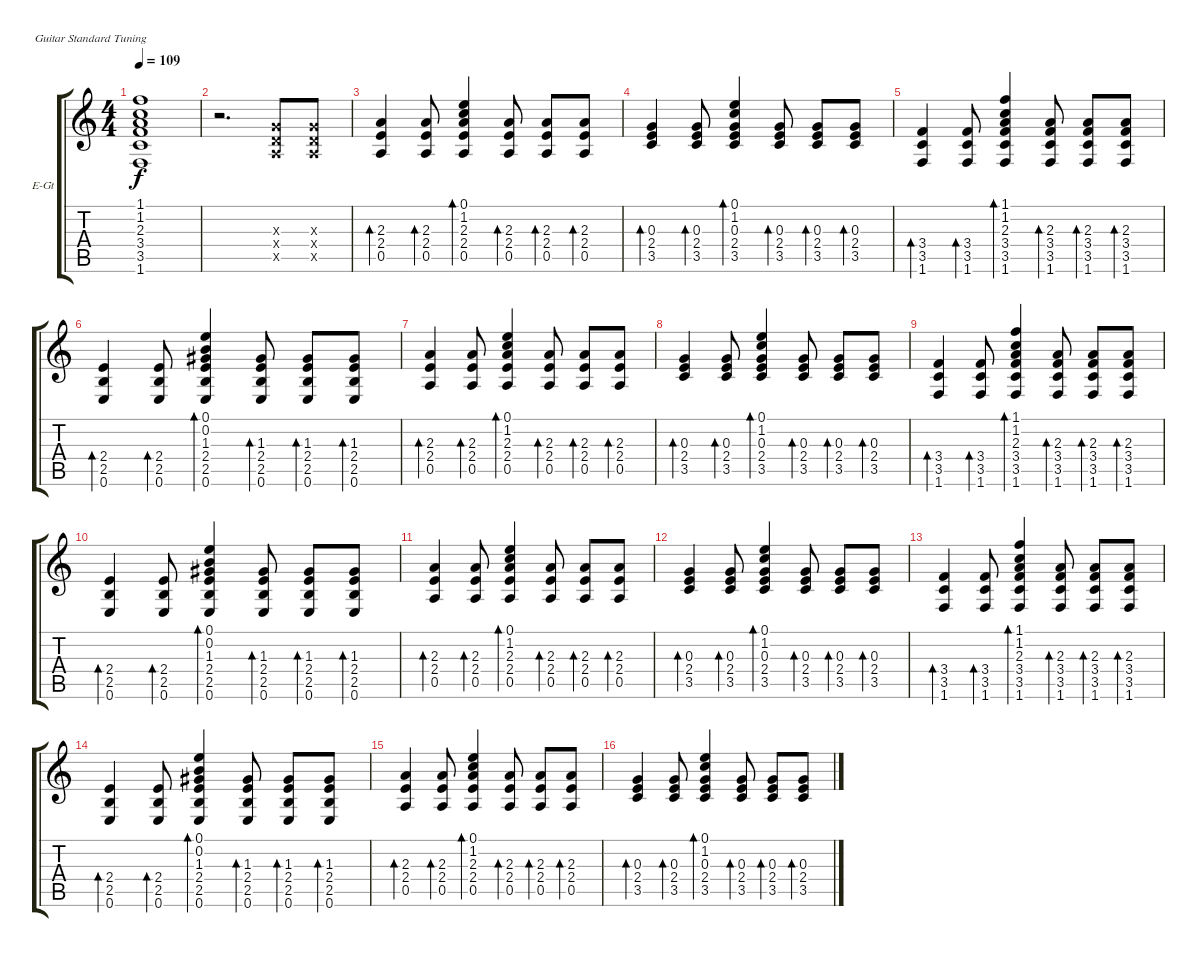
\bracketExtendMode groupsimilarinstruments
\firstSystemTrackNameOrientation horizontal
\otherSystemsTrackNameOrientation horizontal
\track ("Guitar01" "E-Gt") {instrument electricguitarclean}
\staff {score tabs}
\tuning (E4 B3 G3 D3 A2 E2)
\ts (4 4)
\tempo 109
\clef g2
\ks c
(1.1{t} 1.2{t} 2.3{t} 3.4{t} 3.5{t} 1.6{t}).1{dy f} |
r.2{d} (0.3{x} 0.4{x} 0.5{x}).8 (0.3{x} 0.4{x} 0.5{x}).8 |
(2.3 2.4 0.5).4{bd 60} (2.3 2.4 0.5).8{bd 60} (0.1 1.2 2.3 2.4 0.5).4{bd 60} (2.3 2.4 0.5).8{bd 60} (2.3 2.4 0.5).8{bd 60} (2.3 2.4 0.5).8{bd 60} |
(0.3 2.4 3.5).4{bd 60} (0.3 2.4 3.5).8{bd 60} (0.1 1.2 0.3 2.4 3.5).4{bd 60} (0.3 2.4 3.5).8{bd 60} (0.3 2.4 3.5).8{bd 60} (0.3 2.4 3.5).8{bd 60} |
(3.4 3.5 1.6).4{bd 60} (3.4 3.5 1.6).8{bd 60} (1.1 1.2 2.3 3.4 3.5 1.6).4{bd 60} (2.3 3.4 3.5 1.6).8{bd 60} (2.3 3.4 3.5 1.6).8{bd 60} (2.3 3.4 3.5 1.6).8{bd 60} |
(2.4 2.5 0.6).4{bd 60} (2.4 2.5 0.6).8{bd 60} (0.1 0.2 1.3 2.4 2.5 0.6).4{bd 60} (1.3 2.4 2.5 0.6).8{bd 60} (1.3 2.4 2.5 0.6).8{bd 60} (1.3 2.4 2.5 0.6).8{bd 60} |
(2.3 2.4 0.5).4{bd 60} (2.3 2.4 0.5).8{bd 60} (0.1 1.2 2.3 2.4 0.5).4{bd 60} (2.3 2.4 0.5).8{bd 60} (2.3 2.4 0.5).8{bd 60} (2.3 2.4 0.5).8{bd 60} |
(0.3 2.4 3.5).4{bd 60} (0.3 2.4 3.5).8{bd 60} (0.1 1.2 0.3 2.4 3.5).4{bd 60} (0.3 2.4 3.5).8{bd 60} (0.3 2.4 3.5).8{bd 60} (0.3 2.4 3.5).8{bd 60} |
(3.4 3.5 1.6).4{bd 60} (3.4 3.5 1.6).8{bd 60} (1.1 1.2 2.3 3.4 3.5 1.6).4{bd 60} (2.3 3.4 3.5 1.6).8{bd 60} (2.3 3.4 3.5 1.6).8{bd 60} (2.3 3.4 3.5 1.6).8{bd 60} |
(2.4 2.5 0.6).4{bd 60} (2.4 2.5 0.6).8{bd 60} (0.1 0.2 1.3 2.4 2.5 0.6).4{bd 60} (1.3 2.4 2.5 0.6).8{bd 60} (1.3 2.4 2.5 0.6).8{bd 60} (1.3 2.4 2.5 0.6).8{bd 60} |
(2.3 2.4 0.5).4{bd 60} (2.3 2.4 0.5).8{bd 60} (0.1 1.2 2.3 2.4 0.5).4{bd 60} (2.3 2.4 0.5).8{bd 60} (2.3 2.4 0.5).8{bd 60} (2.3 2.4 0.5).8{bd 60} |
(0.3 2.4 3.5).4{bd 60} (0.3 2.4 3.5).8{bd 60} (0.1 1.2 0.3 2.4 3.5).4{bd 60} (0.3 2.4 3.5).8{bd 60} (0.3 2.4 3.5).8{bd 60} (0.3 2.4 3.5).8{bd 60} |
(3.4 3.5 1.6).4{bd 60} (3.4 3.5 1.6).8{bd 60} (1.1 1.2 2.3 3.4 3.5 1.6).4{bd 60} (2.3 3.4 3.5 1.6).8{bd 60} (2.3 3.4 3.5 1.6).8{bd 60} (2.3 3.4 3.5 1.6).8{bd 60} |
(2.4 2.5 0.6).4{bd 60} (2.4 2.5 0.6).8{bd 60} (0.1 0.2 1.3 2.4 2.5 0.6).4{bd 60} (1.3 2.4 2.5 0.6).8{bd 60} (1.3 2.4 2.5 0.6).8{bd 60} (1.3 2.4 2.5 0.6).8{bd 60} |
(2.3 2.4 0.5).4{bd 60} (2.3 2.4 0.5).8{bd 60} (0.1 1.2 2.3 2.4 0.5).4{bd 60} (2.3 2.4 0.5).8{bd 60} (2.3 2.4 0.5).8{bd 60} (2.3 2.4 0.5).8{bd 60} |
(0.3 2.4 3.5).4{bd 60} (0.3 2.4 3.5).8{bd 60} (0.1 1.2 0.3 2.4 3.5).4{bd 60} (0.3 2.4 3.5).8{bd 60} (0.3 2.4 3.5).8{bd 60} (0.3 2.4 3.5).8{bd 60}
